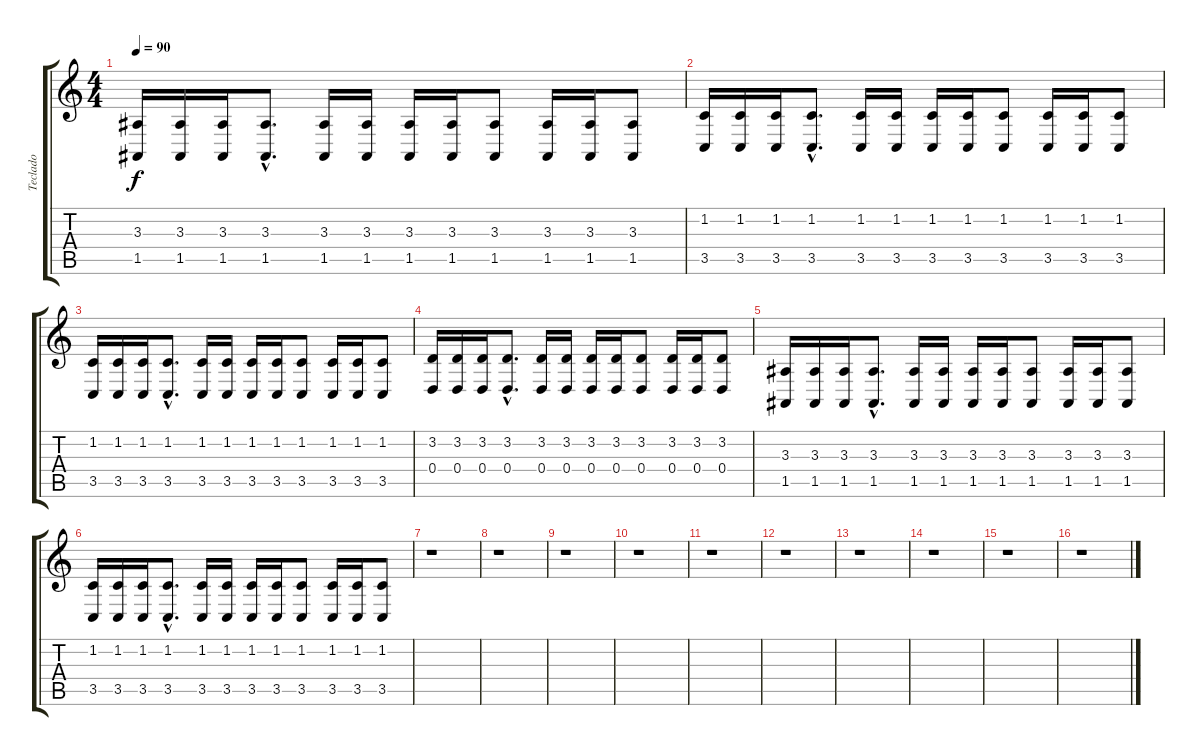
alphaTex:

\track ("Teclado" "Teclado") {instrument cello}
\staff {score tabs}
\tuning (E4 B3 G3 D3 A2 E2) {hide}
\ts (4 4)
\tempo 90
\clef g2
\ks c
(3.3 1.5).16{dy f} (3.3 1.5).16 (3.3 1.5).16 (3.3{hac} 1.5{hac}).8{d} (3.3 1.5).16 (3.3 1.5).16 (3.3 1.5).16 (3.3 1.5).16 (3.3 1.5).8 (3.3 1.5).16 (3.3 1.5).16 (3.3 1.5).8 |
(1.2 3.5).16 (1.2 3.5).16 (1.2 3.5).16 (1.2{hac} 3.5{hac}).8{d} (1.2 3.5).16 (1.2 3.5).16 (1.2 3.5).16 (1.2 3.5).16 (1.2 3.5).8 (1.2 3.5).16 (1.2 3.5).16 (1.2 3.5).8 |
(1.2 3.5).16 (1.2 3.5).16 (1.2 3.5).16 (1.2{hac} 3.5{hac}).8{d} (1.2 3.5).16 (1.2 3.5).16 (1.2 3.5).16 (1.2 3.5).16 (1.2 3.5).8 (1.2 3.5).16 (1.2 3.5).16 (1.2 3.5).8 |
(3.2 0.4).16 (3.2 0.4).16 (3.2 0.4).16 (3.2{hac} 0.4{hac}).8{d} (3.2 0.4).16 (3.2 0.4).16 (3.2 0.4).16 (3.2 0.4).16 (3.2 0.4).8 (3.2 0.4).16 (3.2 0.4).16 (3.2 0.4).8 |
(3.3 1.5).16 (3.3 1.5).16 (3.3 1.5).16 (3.3{hac} 1.5{hac}).8{d} (3.3 1.5).16 (3.3 1.5).16 (3.3 1.5).16 (3.3 1.5).16 (3.3 1.5).8 (3.3 1.5).16 (3.3 1.5).16 (3.3 1.5).8 |
(1.2 3.5).16 (1.2 3.5).16 (1.2 3.5).16 (1.2{hac} 3.5{hac}).8{d} (1.2 3.5).16 (1.2 3.5).16 (1.2 3.5).16 (1.2 3.5).16 (1.2 3.5).8 (1.2 3.5).16 (1.2 3.5).16 (1.2 3.5).8 |
r.1 |
r.1 |
r.1 |
r.1 |
r.1 |
r.1 |
r.1 |
r.1 |
r.1 |
r.1
